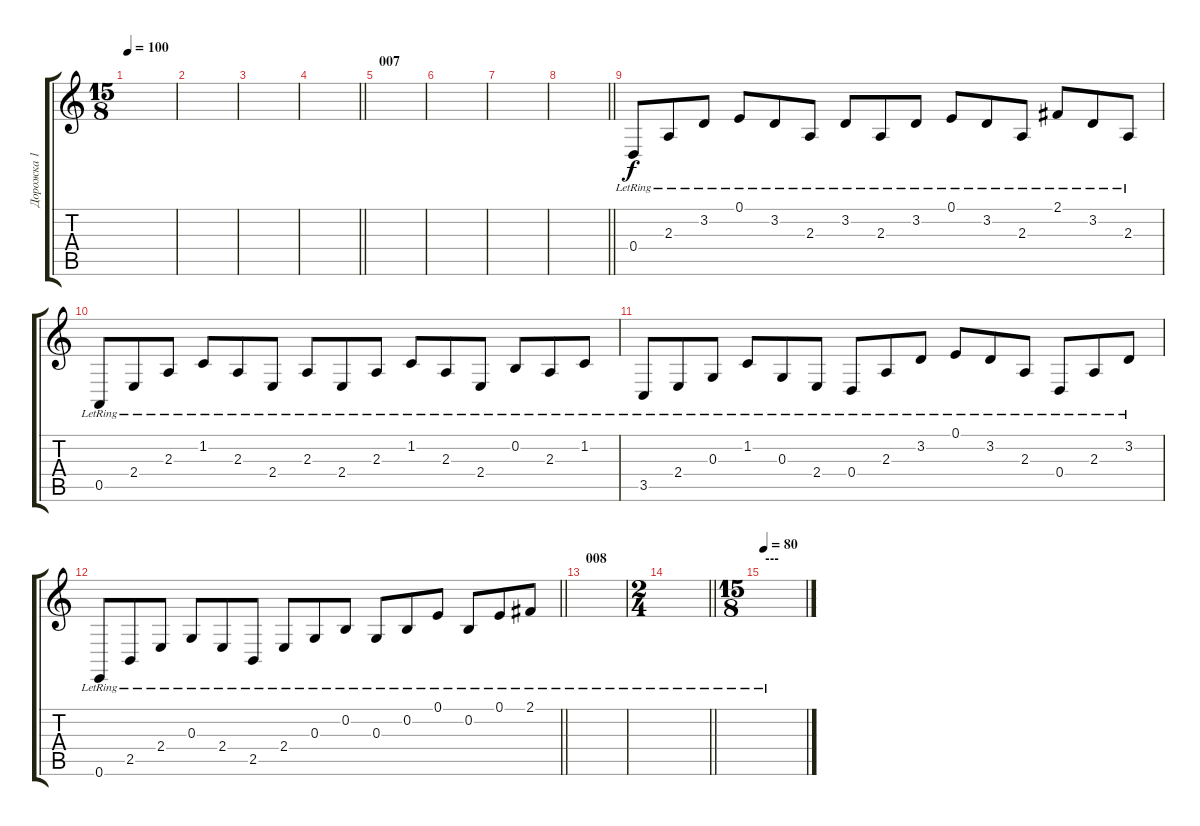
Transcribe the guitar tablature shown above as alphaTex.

\track ("Дорожка 1" "Дорожка 1") {instrument orchestralharp}
\staff {score tabs}
\tuning (E4 B3 G3 D3 A2 E2) {hide}
\ts (15 8)
\tempo 100
\clef g2
\ks c
|
|
|
\barLineRight lightlight
|
\section ("" "007")
|
|
|
\barLineRight lightlight
|
0.4{lr}.8 2.3{lr}.8 3.2{lr}.8 0.1{lr}.8 3.2{lr}.8 2.3{lr}.8 3.2{lr}.8 2.3{lr}.8 3.2{lr}.8 0.1{lr}.8 3.2{lr}.8 2.3{lr}.8 2.1{lr}.8 3.2{lr}.8 2.3{lr}.8 |
0.5{lr}.8 2.4{lr}.8 2.3{lr}.8 1.2{lr}.8 2.3{lr}.8 2.4{lr}.8 2.3{lr}.8 2.4{lr}.8 2.3{lr}.8 1.2{lr}.8 2.3{lr}.8 2.4{lr}.8 0.2{lr}.8 2.3{lr}.8 1.2{lr}.8 |
3.5{lr}.8 2.4{lr}.8 0.3{lr}.8 1.2{lr}.8 0.3{lr}.8 2.4{lr}.8 0.4{lr}.8 2.3{lr}.8 3.2{lr}.8 0.1{lr}.8 3.2{lr}.8 2.3{lr}.8 0.4{lr}.8 2.3{lr}.8 3.2{lr}.8 |
\barLineRight lightlight
0.6{lr}.8 2.5{lr}.8 2.4{lr}.8 0.3{lr}.8 2.4{lr}.8 2.5{lr}.8 2.4{lr}.8 0.3{lr}.8 0.2{lr}.8 0.3{lr}.8 0.2{lr}.8 0.1{lr}.8 0.2{lr}.8 0.1{lr}.8 2.1{lr}.8 |
\section ("" "008")
|
\ts (2 4)
\barLineRight lightlight
|
\ts (15 8)
\section ("" "---")
\tempo 80
